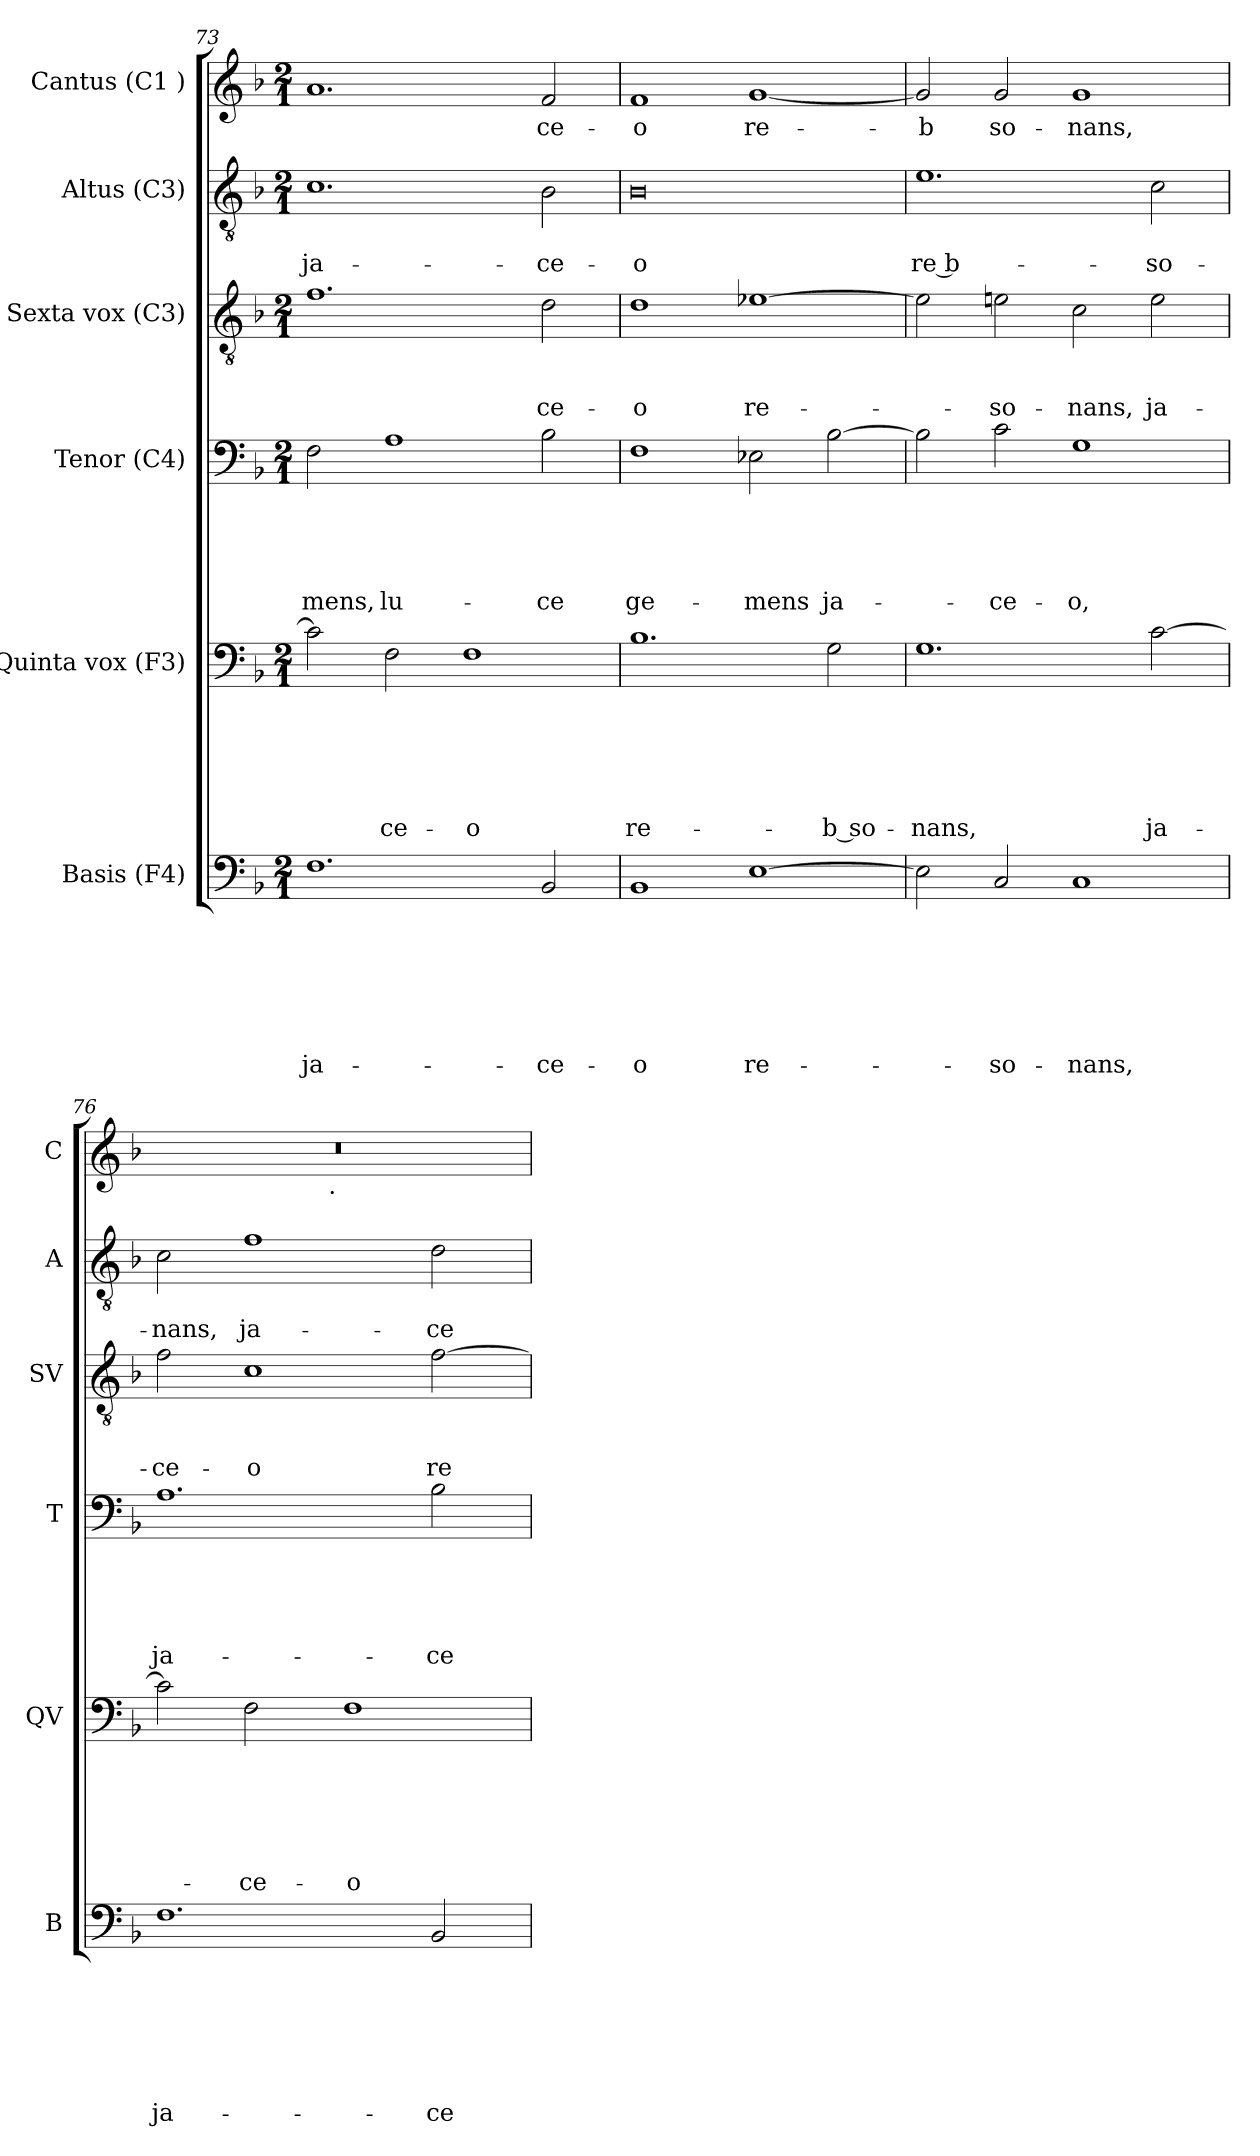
**kern	**text	**text	**text	**text	**text	**text	**text	**kern	**text	**text	**text	**text	**text	**text	**kern	**text	**text	**text	**text	**text	**kern	**text	**text	**text	**kern	**text	**text	**kern	**text
*part6	*part6	*part6	*part6	*part6	*part6	*part6	*part6	*part5	*part5	*part5	*part5	*part5	*part5	*part5	*part4	*part4	*part4	*part4	*part4	*part4	*part3	*part3	*part3	*part3	*part2	*part2	*part2	*part1	*part1
*staff6	*staff6	*staff6	*staff6	*staff6	*staff6	*staff6	*staff6	*staff5	*staff5	*staff5	*staff5	*staff5	*staff5	*staff5	*staff4	*staff4	*staff4	*staff4	*staff4	*staff4	*staff3	*staff3	*staff3	*staff3	*staff2	*staff2	*staff2	*staff1	*staff1
*I"Basis (F4)	*	*	*	*	*	*	*	*I"Quinta vox (F3)	*	*	*	*	*	*	*I"Tenor (C4)	*	*	*	*	*	*I"Sexta vox (C3)	*	*	*	*I"Altus (C3)	*	*	*I"Cantus (C1 )	*
*I'B	*	*	*	*	*	*	*	*I'QV	*	*	*	*	*	*	*I'T	*	*	*	*	*	*I'SV	*	*	*	*I'A	*	*	*I'C	*
*clefF4	*	*	*	*	*	*	*	*clefF4	*	*	*	*	*	*	*clefF4	*	*	*	*	*	*clefGv2	*	*	*	*clefGv2	*	*	*clefG2	*
*k[b-]	*	*	*	*	*	*	*	*k[b-]	*	*	*	*	*	*	*k[b-]	*	*	*	*	*	*k[b-]	*	*	*	*k[b-]	*	*	*k[b-]	*
*F:	*	*	*	*	*	*	*	*F:	*	*	*	*	*	*	*F:	*	*	*	*	*	*F:	*	*	*	*F:	*	*	*F:	*
*M2/1	*	*	*	*	*	*	*	*M2/1	*	*	*	*	*	*	*M2/1	*	*	*	*	*	*M2/1	*	*	*	*M2/1	*	*	*M2/1	*
=73	=73	=73	=73	=73	=73	=73	=73	=73	=73	=73	=73	=73	=73	=73	=73	=73	=73	=73	=73	=73	=73	=73	=73	=73	=73	=73	=73	=73	=73
!	!	!	!	!	!	!	!LO:LY:b	!	!	!	!	!	!	!	!	!	!	!	!	!LO:LY:b	!	!	!	!	!	!	!LO:LY:b	!	!
1.F	.	.	.	.	.	.	ja-	2c\]	.	.	.	.	.	.	2F\	.	.	.	.	-mens,	1.f	.	.	.	1.c	.	ja-	1.a	.
!	!	!	!	!	!	!	!	!	!	!	!	!	!	!LO:LY:b	!	!	!	!	!	!LO:LY:b	!	!	!	!	!	!	!	!	!
.	.	.	.	.	.	.	.	2F\	.	.	.	.	.	-ce-	1A	.	.	.	.	lu-	.	.	.	.	.	.	.	.	.
!	!	!	!	!	!	!	!	!	!	!	!	!	!	!LO:LY:b:rj	!	!	!	!	!	!	!	!	!	!	!	!	!	!	!
.	.	.	.	.	.	.	.	1F	.	.	.	.	.	-o	.	.	.	.	.	.	.	.	.	.	.	.	.	.	.
!	!	!	!	!	!	!	!LO:LY:b	!	!	!	!	!	!	!	!	!	!	!	!	!LO:LY:b	!	!	!	!LO:LY:b	!	!	!LO:LY:b	!	!LO:LY:b
2BB-/	.	.	.	.	.	.	-ce-	.	.	.	.	.	.	.	2B-\	.	.	.	.	-ce	2d\	.	.	-ce-	2B-\	.	-ce-	2f/	-ce-
=74	=74	=74	=74	=74	=74	=74	=74	=74	=74	=74	=74	=74	=74	=74	=74	=74	=74	=74	=74	=74	=74	=74	=74	=74	=74	=74	=74	=74	=74
!	!	!	!	!	!	!	!LO:LY:b:rj	!	!	!	!	!	!	!LO:LY:b	!	!	!	!	!	!LO:LY:b	!	!	!	!LO:LY:b:rj	!	!	!LO:LY:b:rj	!	!LO:LY:b:rj
1BB-	.	.	.	.	.	.	-o	1.B-	.	.	.	.	.	re-	1F	.	.	.	.	ge-	1d	.	.	-o	0B-	.	-o	1f	-o
!	!	!	!	!	!	!	!LO:LY:b	!	!	!	!	!	!	!	!	!	!	!	!	!LO:LY:b	!	!	!	!LO:LY:b	!	!	!	!	!LO:LY:b
[>1E	.	.	.	.	.	.	re-	.	.	.	.	.	.	.	2E-X\	.	.	.	.	-mens	[>1e-X	.	.	re-	.	.	.	[<1g	re-
!	!	!	!	!	!	!	!	!	!	!	!	!	!	!LO:LY:b:rj	!	!	!	!	!	!LO:LY:b	!	!	!	!	!	!	!	!	!
.	.	.	.	.	.	.	.	2G\	.	.	.	.	.	-b so-	[>2B-\	.	.	.	.	ja-	.	.	.	.	.	.	.	.	.
=75	=75	=75	=75	=75	=75	=75	=75	=75	=75	=75	=75	=75	=75	=75	=75	=75	=75	=75	=75	=75	=75	=75	=75	=75	=75	=75	=75	=75	=75
!	!	!	!	!	!	!	!	!	!	!	!	!	!	!LO:LY:b	!	!	!	!	!	!	!	!	!	!	!	!	!LO:LY:b	!	!LO:LY:b
2E\]	.	.	.	.	.	.	.	1.G	.	.	.	.	.	-nans,	2B-\]	.	.	.	.	.	2e-\]	.	.	.	1.e	.	re ­b-	2g/]	-b
!	!	!	!	!	!	!	!LO:LY:b	!	!	!	!	!	!	!	!	!	!	!	!	!LO:LY:b	!	!	!	!LO:LY:b	!	!	!	!	!LO:LY:b
2C/	.	.	.	.	.	.	-so-	.	.	.	.	.	.	.	2c\	.	.	.	.	-ce-	2e\	.	.	-so-	.	.	.	2g/	so-
!	!	!	!	!	!	!	!LO:LY:b	!	!	!	!	!	!	!	!	!	!	!	!	!LO:LY:b	!	!	!	!LO:LY:b	!	!	!	!	!LO:LY:b
1C	.	.	.	.	.	.	-nans,	.	.	.	.	.	.	.	1G	.	.	.	.	-o,	2c\	.	.	-nans,	.	.	.	1g	-nans,
!	!	!	!	!	!	!	!	!	!	!	!	!	!	!LO:LY:b	!	!	!	!	!	!	!	!	!	!LO:LY:b	!	!	!LO:LY:b	!	!
.	.	.	.	.	.	.	.	[>2c\	.	.	.	.	.	ja-	.	.	.	.	.	.	2e\	.	.	ja-	2c\	.	-so-	.	.
=76	=76	=76	=76	=76	=76	=76	=76	=76	=76	=76	=76	=76	=76	=76	=76	=76	=76	=76	=76	=76	=76	=76	=76	=76	=76	=76	=76	=76	=76
!	!	!	!	!	!	!	!LO:LY:b	!	!	!	!	!	!	!	!	!	!	!	!	!LO:LY:b	!	!	!	!LO:LY:b	!	!	!LO:LY:b	!	!
*	*	*	*	*	*	*	*	*	*	*	*	*	*	*	*	*	*	*	*	*	*	*	*	*	*	*	*	*^	*
1.F	.	.	.	.	.	.	ja-	2c\]	.	.	.	.	.	.	1.A	.	.	.	.	ja-	2f\	.	.	-ce-	2c\	.	-nans,	0r	2ryy	.
!	!	!	!	!	!	!	!	!	!	!	!	!	!	!LO:LY:b	!	!	!	!	!	!	!	!	!	!LO:LY:b:rj	!	!	!LO:LY:b	!	!	!
.	.	.	.	.	.	.	.	2F\	.	.	.	.	.	-ce-	.	.	.	.	.	.	1c	.	.	-o	1f	.	ja-	.	4...ryy	.
!	!	!	!	!	!	!	!	!	!	!	!	!	!	!	!	!	!	!	!	!	!	!	!	!	!	!	!	!	!LO:TX:b:t=.	!
.	.	.	.	.	.	.	.	.	.	.	.	.	.	.	.	.	.	.	.	.	.	.	.	.	.	.	.	.	1ryy	.
!	!	!	!	!	!	!	!	!	!	!	!	!	!	!LO:LY:b:rj	!	!	!	!	!	!	!	!	!	!	!	!	!	!	!	!
.	.	.	.	.	.	.	.	1F	.	.	.	.	.	-o	.	.	.	.	.	.	.	.	.	.	.	.	.	.	.	.
!	!	!	!	!	!	!	!LO:LY:b	!	!	!	!	!	!	!	!	!	!	!	!	!LO:LY:b	!	!	!	!LO:LY:b	!	!	!LO:LY:b	!	!	!
2BB-/	.	.	.	.	.	.	-ce-	.	.	.	.	.	.	.	2B-\	.	.	.	.	-ce-	[<2f\	.	.	re-	2d\	.	-ce-	.	.	.
.	.	.	.	.	.	.	.	.	.	.	.	.	.	.	.	.	.	.	.	.	.	.	.	.	.	.	.	.	32ryy	.
*	*	*	*	*	*	*	*	*	*	*	*	*	*	*	*	*	*	*	*	*	*	*	*	*	*	*	*	*v	*v	*
=	=	=	=	=	=	=	=	=	=	=	=	=	=	=	=	=	=	=	=	=	=	=	=	=	=	=	=	=	=
*-	*-	*-	*-	*-	*-	*-	*-	*-	*-	*-	*-	*-	*-	*-	*-	*-	*-	*-	*-	*-	*-	*-	*-	*-	*-	*-	*-	*-	*-
